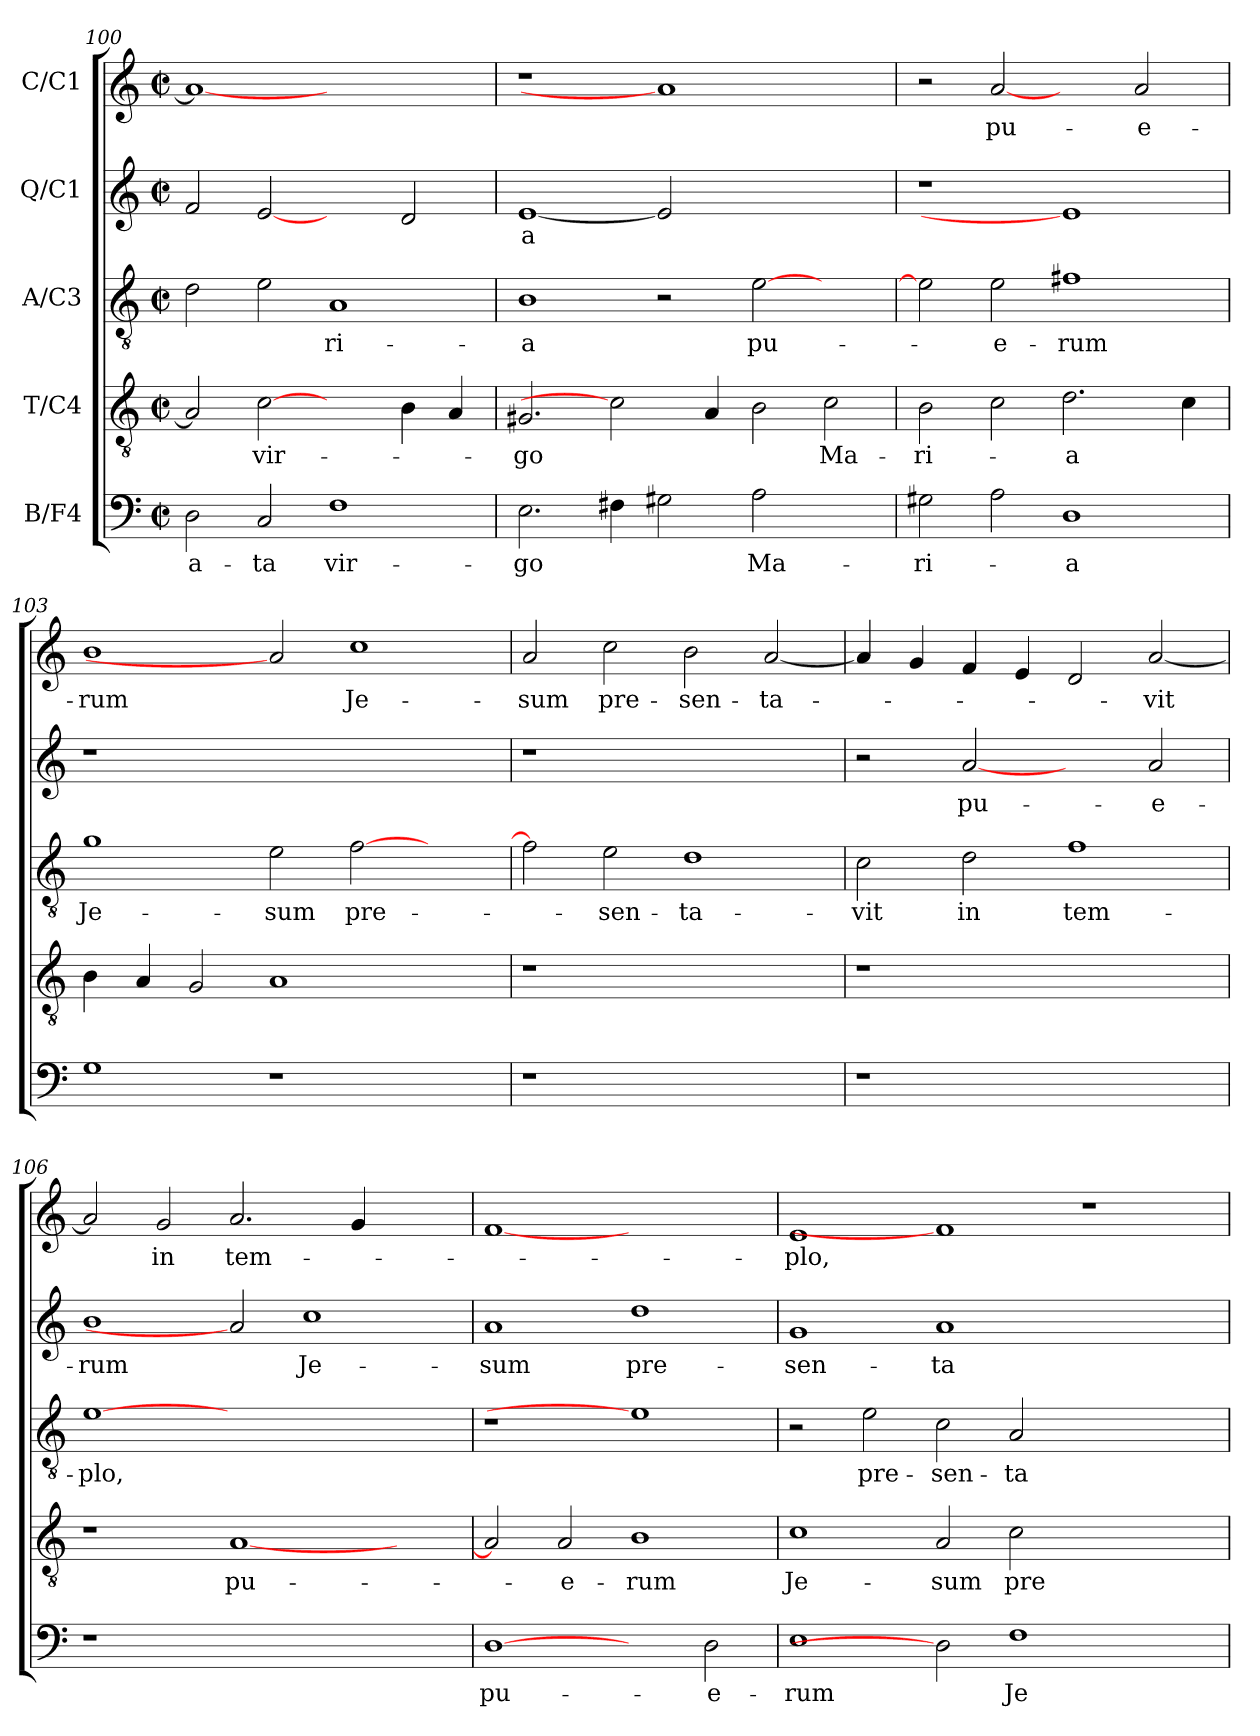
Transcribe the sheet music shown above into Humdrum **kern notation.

**kern	**text	**kern	**text	**kern	**text	**kern	**text	**kern	**text
*part5	*part5	*part4	*part4	*part3	*part3	*part2	*part2	*part1	*part1
*staff5	*staff5	*staff4	*staff4	*staff3	*staff3	*staff2	*staff2	*staff1	*staff1
*I"B/F4	*	*I"T/C4	*	*I"A/C3	*	*I"Q/C1	*	*I"C/C1	*
*clefF4	*	*clefGv2	*	*clefGv2	*	*clefG2	*	*clefG2	*
*k[]	*	*k[]	*	*k[]	*	*k[]	*	*k[]	*
*C:	*	*C:	*	*C:	*	*C:	*	*C:	*
*M2/2	*	*M2/2	*	*M2/2	*	*M2/2	*	*M2/2	*
*met(c|)	*	*met(c|)	*	*met(c|)	*	*met(c|)	*	*met(c|)	*
=100	=100	=100	=100	=100	=100	=100	=100	=100	=100
!	!LO:LY:b	!	!	!	!	!	!	!	!
2D\	-a-	2A/]	.	2d\	.	2f/	.	1a_	.
!	!LO:LY:b	!	!LO:LY:b	!	!	!	!	!	!
2C/	-ta	[2c	vir-	2e\	.	[2e	.	.	.
!	!LO:LY:b	!	!	!	!LO:LY:b	!	!	!	!
1F	vir-	2ryy	.	1A	-ri-	2ryy	.	1ryy	.
.	.	4B\	.	.	.	2d/	.	.	.
.	.	4A/	.	.	.	.	.	.	.
=101	=101	=101	=101	=101	=101	=101	=101	=101	=101
!	!LO:LY:b	!	!LO:LY:b	!	!LO:LY:b	!	!LO:LY:b	!	!
2.E\	-go	2.G#X/	-go	1B	-a	[1e	-a	1r	.
4F#X\	.	2c]	.	.	.	.	.	.	.
2G#X\	.	.	.	2r	.	2e]	.	1a]	.
.	.	4A/	.	.	.	.	.	.	.
!	!LO:LY:b	!	!	!	!LO:LY:b	!	!	!	!
2A\	Ma-	2B\	.	[2e\	pu-	1ryy	.	.	.
!	!	!	!LO:LY:b	!	!	!	!	!	!
2ryy	.	2c\	Ma-	2ryy	.	.	.	2ryy	.
=102	=102	=102	=102	=102	=102	=102	=102	=102	=102
!	!LO:LY:b	!	!LO:LY:b	!	!	!	!	!	!
2G#X\	-ri-	2B\	-ri-	2e\]	.	1r	.	2r	.
!	!	!	!	!	!LO:LY:b	!	!	!	!LO:LY:b
2A\	.	2c\	.	2e\	-e-	.	.	[2a	pu-
!	!LO:LY:b	!	!LO:LY:b	!	!LO:LY:b	!	!	!	!
1D	-a	2.d\	-a	1f#X	-rum	1e]	.	2ryy	.
!	!	!	!	!	!	!	!	!	!LO:LY:b
.	.	.	.	.	.	.	.	2a/	-e-
.	.	4c\	.	.	.	.	.	.	.
!!LO:LB:g=z
=103	=103	=103	=103	=103	=103	=103	=103	=103	=103
!	!	!	!	!	!LO:LY:b	!	!	!	!LO:LY:b
1G	.	4B\	.	1g	Je-	1r	.	1b	-rum
.	.	4A/	.	.	.	.	.	.	.
.	.	2G/	.	.	.	.	.	.	.
!	!	!	!	!	!LO:LY:b	!	!	!	!
1r	.	1A	.	2e\	-sum	1.ryy	.	2a]	.
!	!	!	!	!	!LO:LY:b	!	!	!	!LO:LY:b
.	.	.	.	[2f\	pre-	.	.	1cc	Je-
2ryy	.	2ryy	.	2ryy	.	.	.	.	.
=104	=104	=104	=104	=104	=104	=104	=104	=104	=104
!	!	!	!	!	!	!	!	!	!LO:LY:b
1r	.	1r	.	2f\]	.	1r	.	2a/	-sum
!	!	!	!	!	!LO:LY:b	!	!	!	!LO:LY:b
.	.	.	.	2e\	-sen-	.	.	2cc\	pre-
!	!	!	!	!	!LO:LY:b	!	!	!	!LO:LY:b
1ryy	.	1ryy	.	1d	-ta-	1ryy	.	2b\	-sen-
!	!	!	!	!	!	!	!	!	!LO:LY:b
.	.	.	.	.	.	.	.	[2a/	-ta-
=105	=105	=105	=105	=105	=105	=105	=105	=105	=105
!	!	!	!	!	!LO:LY:b	!	!	!	!
1r	.	1r	.	2c\	-vit	2r	.	4a/]	.
.	.	.	.	.	.	.	.	4g/	.
!	!	!	!	!	!LO:LY:b	!	!LO:LY:b	!	!
.	.	.	.	2d\	in	[2a	pu-	4f/	.
.	.	.	.	.	.	.	.	4e/	.
!	!	!	!	!	!LO:LY:b	!	!	!	!
1ryy	.	1ryy	.	1f	tem-	2ryy	.	2d/	.
!	!	!	!	!	!	!	!LO:LY:b	!	!LO:LY:b
.	.	.	.	.	.	2a/	-e-	[2a/	-vit
=106	=106	=106	=106	=106	=106	=106	=106	=106	=106
!	!	!	!	!	!LO:LY:b	!	!LO:LY:b	!	!
1r	.	1r	.	[1e	-plo,	1b	-rum	2a/]	.
!	!	!	!	!	!	!	!	!	!LO:LY:b
.	.	.	.	.	.	.	.	2g/	in
!	!	!	!LO:LY:b	!	!	!	!	!	!LO:LY:b
1.ryy	.	[1A	pu-	1.ryy	.	2a]	.	2.a/	tem-
!	!	!	!	!	!	!	!LO:LY:b	!	!
.	.	.	.	.	.	1cc	Je-	.	.
.	.	.	.	.	.	.	.	4g/	.
.	.	2ryy	.	.	.	.	.	2ryy	.
=107	=107	=107	=107	=107	=107	=107	=107	=107	=107
!	!LO:LY:b	!	!	!	!	!	!LO:LY:b	!	!
[1D	pu-	2A/]	.	1r	.	1a	-sum	[1f	.
!	!	!	!LO:LY:b	!	!	!	!	!	!
.	.	2A/	-e-	.	.	.	.	.	.
!	!	!	!LO:LY:b	!	!	!	!LO:LY:b	!	!
2ryy	.	1B	-rum	1e]	.	1dd	pre-	1ryy	.
!	!LO:LY:b	!	!	!	!	!	!	!	!
2D\	-e-	.	.	.	.	.	.	.	.
=108	=108	=108	=108	=108	=108	=108	=108	=108	=108
!	!LO:LY:b	!	!LO:LY:b	!	!	!	!LO:LY:b	!	!LO:LY:b
1E	-rum	1c	Je-	2r	.	1g	-sen-	1e	-plo,
!	!	!	!	!	!LO:LY:b	!	!	!	!
.	.	.	.	2e\	pre-	.	.	.	.
!	!	!	!LO:LY:b	!	!LO:LY:b	!	!LO:LY:b	!	!
2D]	.	2A/	-sum	2c\	-sen-	1a	-ta-	1f]	.
!	!LO:LY:b	!	!LO:LY:b	!	!LO:LY:b	!	!	!	!
1F	Je-	2c\	pre-	2A/	-ta-	.	.	.	.
.	.	1ryy	.	1ryy	.	1ryy	.	1r	.
2ryy	.	.	.	.	.	.	.	.	.
=	=	=	=	=	=	=	=	=	=
*-	*-	*-	*-	*-	*-	*-	*-	*-	*-
